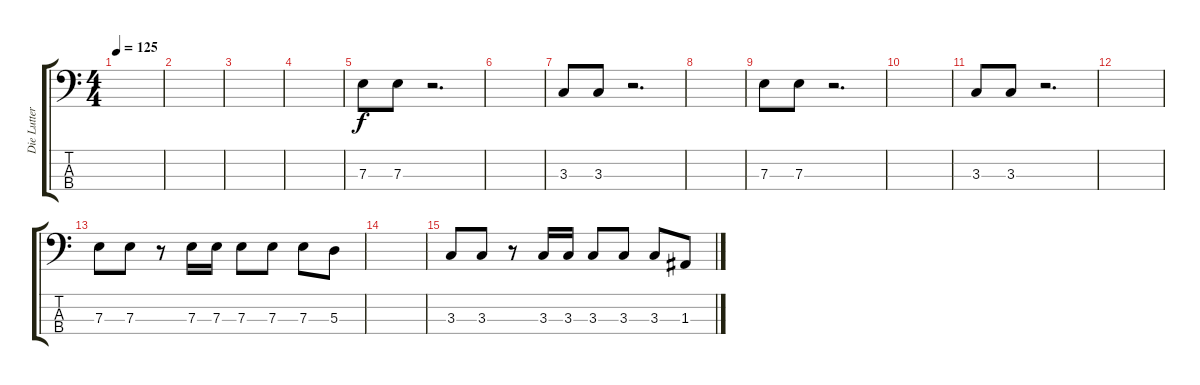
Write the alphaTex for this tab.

\track ("Die Lutter" "Die Lutter") {instrument electricbassfinger}
\staff {score tabs}
\tuning (G2 D2 A1 E1) {hide}
\ts (4 4)
\tempo 125
\clef f4
\ks c
|
|
|
|
7.3.8 7.3.8 r.2{d} |
|
3.3.8 3.3.8 r.2{d} |
|
7.3.8 7.3.8 r.2{d} |
|
3.3.8 3.3.8 r.2{d} |
|
7.3.8 7.3.8 r.8 7.3.16 7.3.16 7.3.8 7.3.8 7.3.8 5.3.8 |
|
3.3.8 3.3.8 r.8 3.3.16 3.3.16 3.3.8 3.3.8 3.3.8 1.3.8
